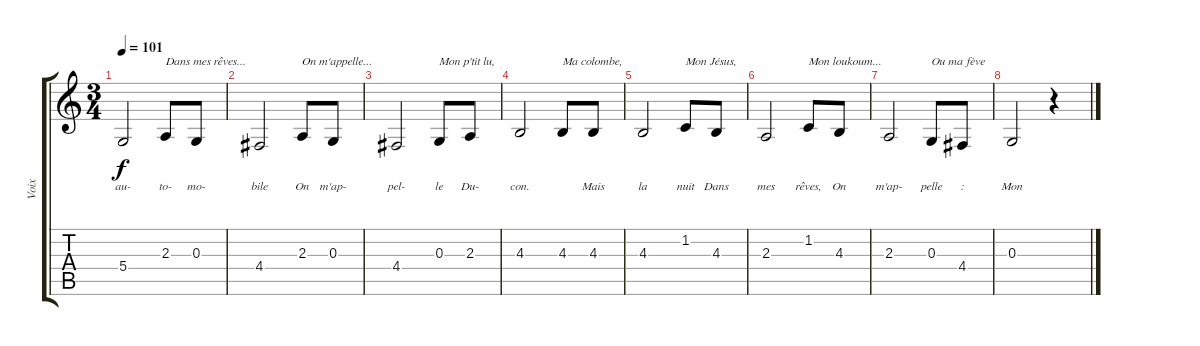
\track ("Voix" "Voix") {instrument flute}
\staff {score tabs}
\tuning (E4 B3 G3 D3 A2 E2) {hide}
\ts (3 4)
\tempo 101
\clef g2
\ks c
5.4.2{lyrics (0 "au-") lyrics (1 "") lyrics (2 "") lyrics (3 "") lyrics (4 "") dy f} 2.3.8{txt "Dans mes rêves..." lyrics (0 "to-") lyrics (1 "") lyrics (2 "") lyrics (3 "") lyrics (4 "")} 0.3.8{lyrics (0 "mo-") lyrics (1 "") lyrics (2 "") lyrics (3 "") lyrics (4 "")} |
4.4.2{lyrics (0 "bile") lyrics (1 "") lyrics (2 "") lyrics (3 "") lyrics (4 "")} 2.3.8{txt "On m'appelle..." lyrics (0 "On") lyrics (1 "") lyrics (2 "") lyrics (3 "") lyrics (4 "")} 0.3.8{lyrics (0 "m'ap-") lyrics (1 "") lyrics (2 "") lyrics (3 "") lyrics (4 "")} |
4.4.2{lyrics (0 "pel-") lyrics (1 "") lyrics (2 "") lyrics (3 "") lyrics (4 "")} 0.3.8{txt "Mon p'tit lu," lyrics (0 "le") lyrics (1 "") lyrics (2 "") lyrics (3 "") lyrics (4 "")} 2.3.8{lyrics (0 "Du-") lyrics (1 "") lyrics (2 "") lyrics (3 "") lyrics (4 "")} |
4.3.2{lyrics (0 "con.") lyrics (1 "") lyrics (2 "") lyrics (3 "") lyrics (4 "")} 4.3.8{txt "Ma colombe," lyrics (0 "") lyrics (1 "") lyrics (2 "") lyrics (3 "") lyrics (4 "")} 4.3.8{lyrics (0 "Mais") lyrics (1 "") lyrics (2 "") lyrics (3 "") lyrics (4 "")} |
4.3.2{lyrics (0 "la") lyrics (1 "") lyrics (2 "") lyrics (3 "") lyrics (4 "")} 1.2.8{txt "Mon Jésus," lyrics (0 "nuit") lyrics (1 "") lyrics (2 "") lyrics (3 "") lyrics (4 "")} 4.3.8{lyrics (0 "Dans") lyrics (1 "") lyrics (2 "") lyrics (3 "") lyrics (4 "")} |
2.3.2{lyrics (0 "mes") lyrics (1 "") lyrics (2 "") lyrics (3 "") lyrics (4 "")} 1.2.8{txt "Mon loukoum..." lyrics (0 "rêves,") lyrics (1 "") lyrics (2 "") lyrics (3 "") lyrics (4 "")} 4.3.8{lyrics (0 "On") lyrics (1 "") lyrics (2 "") lyrics (3 "") lyrics (4 "")} |
2.3.2{lyrics (0 "m'ap-") lyrics (1 "") lyrics (2 "") lyrics (3 "") lyrics (4 "")} 0.3.8{txt "Ou ma fève" lyrics (0 "pelle") lyrics (1 "") lyrics (2 "") lyrics (3 "") lyrics (4 "")} 4.4.8{lyrics (0 ":") lyrics (1 "") lyrics (2 "") lyrics (3 "") lyrics (4 "")} |
0.3.2{lyrics (0 "Mon") lyrics (1 "") lyrics (2 "") lyrics (3 "") lyrics (4 "")} r.4
